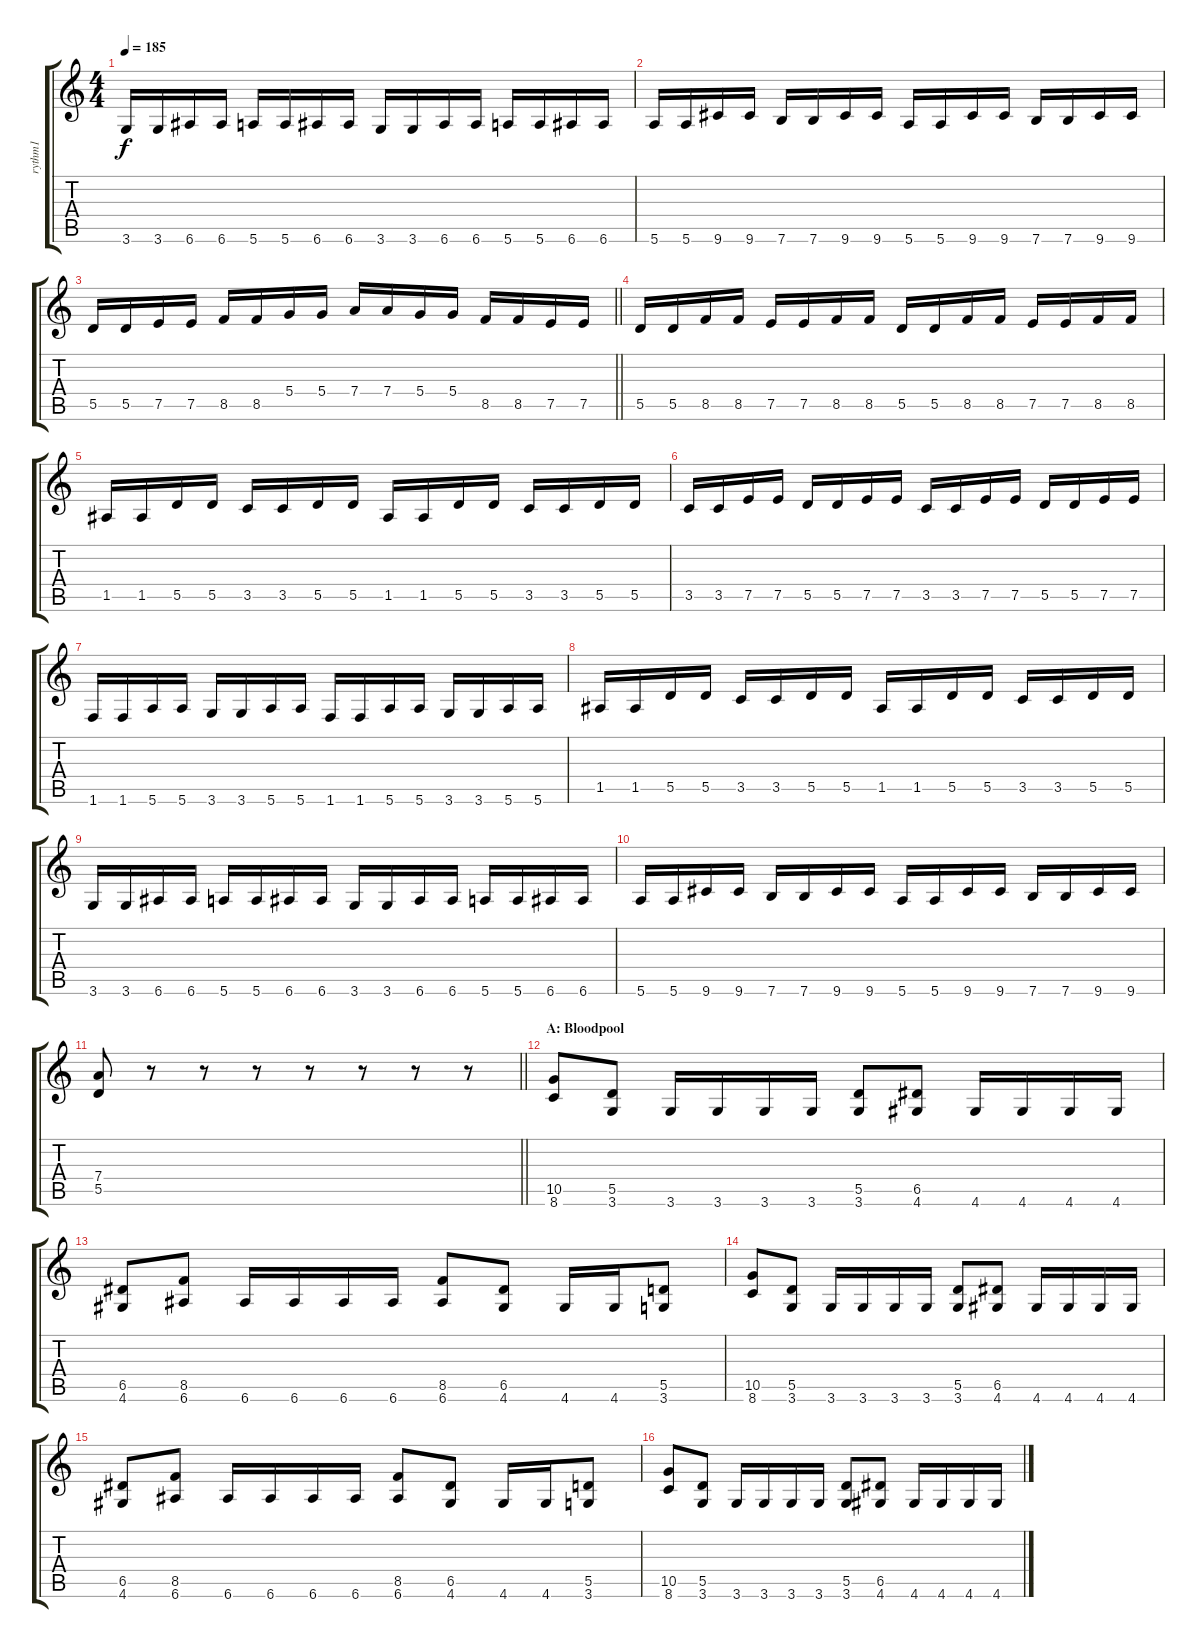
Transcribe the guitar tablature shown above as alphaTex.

\track ("rythm1" "rythm1") {instrument distortionguitar}
\staff {score tabs}
\tuning (E4 B3 G3 D3 A2 E2) {hide}
\ts (4 4)
\tempo 185
\clef g2
\ks c
3.6.16{dy f} 3.6.16 6.6.16 6.6.16 5.6.16 5.6.16 6.6.16 6.6.16 3.6.16 3.6.16 6.6.16 6.6.16 5.6.16 5.6.16 6.6.16 6.6.16 |
5.6.16 5.6.16 9.6.16 9.6.16 7.6.16 7.6.16 9.6.16 9.6.16 5.6.16 5.6.16 9.6.16 9.6.16 7.6.16 7.6.16 9.6.16 9.6.16 |
\barLineRight lightlight
5.5.16 5.5.16 7.5.16 7.5.16 8.5.16 8.5.16 5.4.16 5.4.16 7.4.16 7.4.16 5.4.16 5.4.16 8.5.16 8.5.16 7.5.16 7.5.16 |
\section ("" " ")
5.5.16 5.5.16 8.5.16 8.5.16 7.5.16 7.5.16 8.5.16 8.5.16 5.5.16 5.5.16 8.5.16 8.5.16 7.5.16 7.5.16 8.5.16 8.5.16 |
1.5.16 1.5.16 5.5.16 5.5.16 3.5.16 3.5.16 5.5.16 5.5.16 1.5.16 1.5.16 5.5.16 5.5.16 3.5.16 3.5.16 5.5.16 5.5.16 |
3.5.16 3.5.16 7.5.16 7.5.16 5.5.16 5.5.16 7.5.16 7.5.16 3.5.16 3.5.16 7.5.16 7.5.16 5.5.16 5.5.16 7.5.16 7.5.16 |
1.6.16 1.6.16 5.6.16 5.6.16 3.6.16 3.6.16 5.6.16 5.6.16 1.6.16 1.6.16 5.6.16 5.6.16 3.6.16 3.6.16 5.6.16 5.6.16 |
1.5.16 1.5.16 5.5.16 5.5.16 3.5.16 3.5.16 5.5.16 5.5.16 1.5.16 1.5.16 5.5.16 5.5.16 3.5.16 3.5.16 5.5.16 5.5.16 |
3.6.16 3.6.16 6.6.16 6.6.16 5.6.16 5.6.16 6.6.16 6.6.16 3.6.16 3.6.16 6.6.16 6.6.16 5.6.16 5.6.16 6.6.16 6.6.16 |
5.6.16 5.6.16 9.6.16 9.6.16 7.6.16 7.6.16 9.6.16 9.6.16 5.6.16 5.6.16 9.6.16 9.6.16 7.6.16 7.6.16 9.6.16 9.6.16 |
\barLineRight lightlight
(7.4 5.5).8 r.8 r.8 r.8 r.8 r.8 r.8 r.8 |
\section ("" "A: Bloodpool")
(10.5 8.6).8 (5.5 3.6).8 3.6.16 3.6.16 3.6.16 3.6.16 (5.5 3.6).8 (6.5 4.6).8 4.6.16 4.6.16 4.6.16 4.6.16 |
(6.5 4.6).8 (8.5 6.6).8 6.6.16 6.6.16 6.6.16 6.6.16 (8.5 6.6).8 (6.5 4.6).8 4.6.16 4.6.16 (5.5 3.6).8 |
(10.5 8.6).8 (5.5 3.6).8 3.6.16 3.6.16 3.6.16 3.6.16 (5.5 3.6).8 (6.5 4.6).8 4.6.16 4.6.16 4.6.16 4.6.16 |
(6.5 4.6).8 (8.5 6.6).8 6.6.16 6.6.16 6.6.16 6.6.16 (8.5 6.6).8 (6.5 4.6).8 4.6.16 4.6.16 (5.5 3.6).8 |
(10.5 8.6).8 (5.5 3.6).8 3.6.16 3.6.16 3.6.16 3.6.16 (5.5 3.6).8 (6.5 4.6).8 4.6.16 4.6.16 4.6.16 4.6.16
